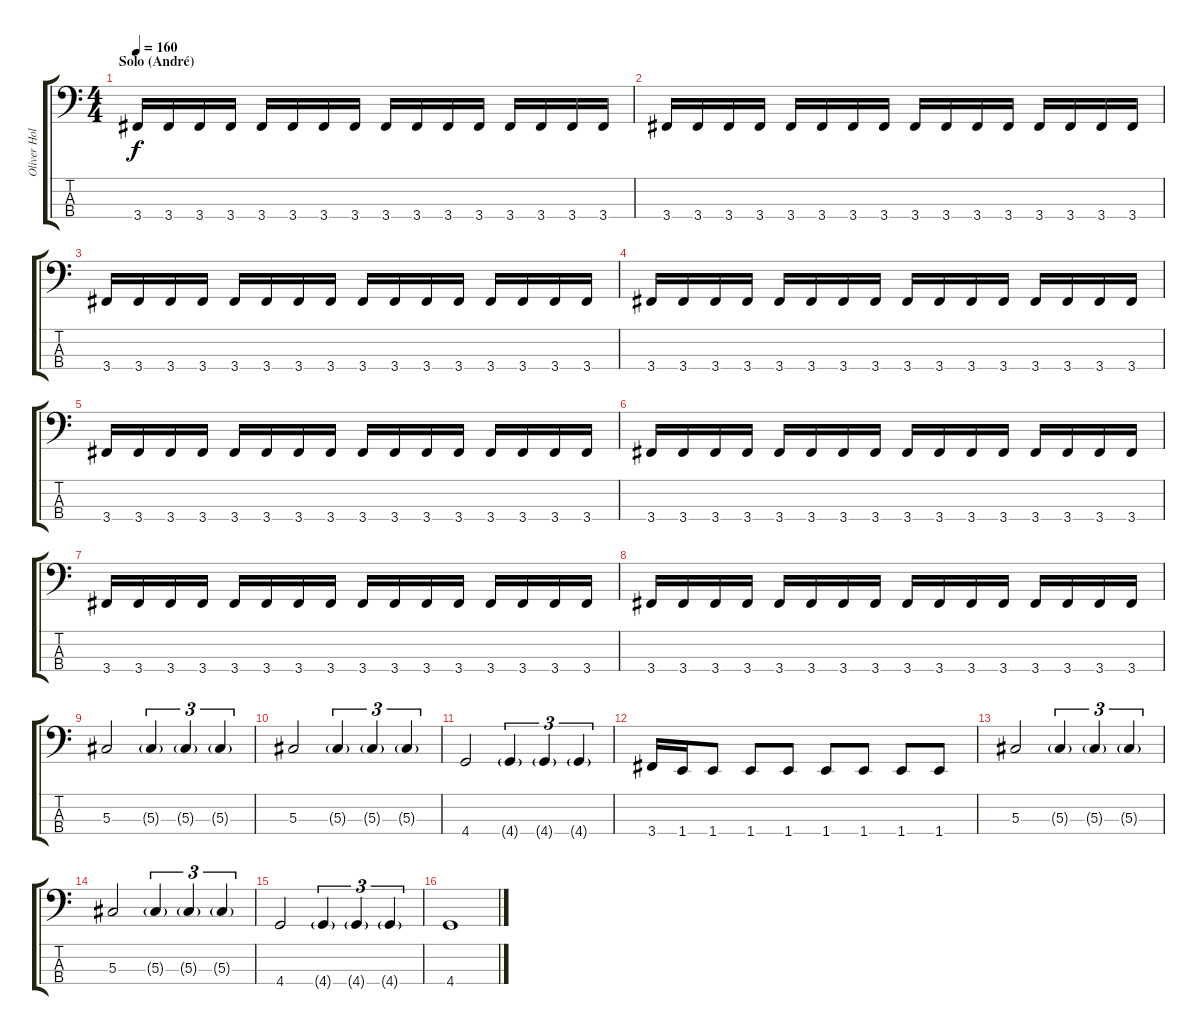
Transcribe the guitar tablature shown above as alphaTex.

\track ("Oliver Holzwarth" "Oliver Hol") {instrument electricbasspick}
\staff {score tabs}
\tuning (Gb2 Db2 Ab1 Eb1) {hide}
\ts (4 4)
\section ("" "Solo (André)")
\tempo 160
\clef f4
\ks c
3.4.16{dy f volume 14 instrument electricbasspick} 3.4.16 3.4.16 3.4.16 3.4.16 3.4.16 3.4.16 3.4.16 3.4.16 3.4.16 3.4.16 3.4.16 3.4.16 3.4.16 3.4.16 3.4.16 |
3.4.16 3.4.16 3.4.16 3.4.16 3.4.16 3.4.16 3.4.16 3.4.16 3.4.16 3.4.16 3.4.16 3.4.16 3.4.16 3.4.16 3.4.16 3.4.16 |
3.4.16 3.4.16 3.4.16 3.4.16 3.4.16 3.4.16 3.4.16 3.4.16 3.4.16 3.4.16 3.4.16 3.4.16 3.4.16 3.4.16 3.4.16 3.4.16 |
3.4.16 3.4.16 3.4.16 3.4.16 3.4.16 3.4.16 3.4.16 3.4.16 3.4.16 3.4.16 3.4.16 3.4.16 3.4.16 3.4.16 3.4.16 3.4.16 |
3.4.16 3.4.16 3.4.16 3.4.16 3.4.16 3.4.16 3.4.16 3.4.16 3.4.16 3.4.16 3.4.16 3.4.16 3.4.16 3.4.16 3.4.16 3.4.16 |
3.4.16 3.4.16 3.4.16 3.4.16 3.4.16 3.4.16 3.4.16 3.4.16 3.4.16 3.4.16 3.4.16 3.4.16 3.4.16 3.4.16 3.4.16 3.4.16 |
3.4.16 3.4.16 3.4.16 3.4.16 3.4.16 3.4.16 3.4.16 3.4.16 3.4.16 3.4.16 3.4.16 3.4.16 3.4.16 3.4.16 3.4.16 3.4.16 |
3.4.16 3.4.16 3.4.16 3.4.16 3.4.16 3.4.16 3.4.16 3.4.16 3.4.16 3.4.16 3.4.16 3.4.16 3.4.16 3.4.16 3.4.16 3.4.16 |
5.3.2 5.3{g}.4{tu (3 2)} 5.3{g}.4{tu (3 2)} 5.3{g}.4{tu (3 2)} |
5.3.2 5.3{g}.4{tu (3 2)} 5.3{g}.4{tu (3 2)} 5.3{g}.4{tu (3 2)} |
4.4.2 4.4{g}.4{tu (3 2)} 4.4{g}.4{tu (3 2)} 4.4{g}.4{tu (3 2)} |
3.4.16 1.4.16 1.4.8 1.4.8 1.4.8 1.4.8 1.4.8 1.4.8 1.4.8 |
5.3.2 5.3{g}.4{tu (3 2)} 5.3{g}.4{tu (3 2)} 5.3{g}.4{tu (3 2)} |
5.3.2 5.3{g}.4{tu (3 2)} 5.3{g}.4{tu (3 2)} 5.3{g}.4{tu (3 2)} |
4.4.2 4.4{g}.4{tu (3 2)} 4.4{g}.4{tu (3 2)} 4.4{g}.4{tu (3 2)} |
4.4.1
